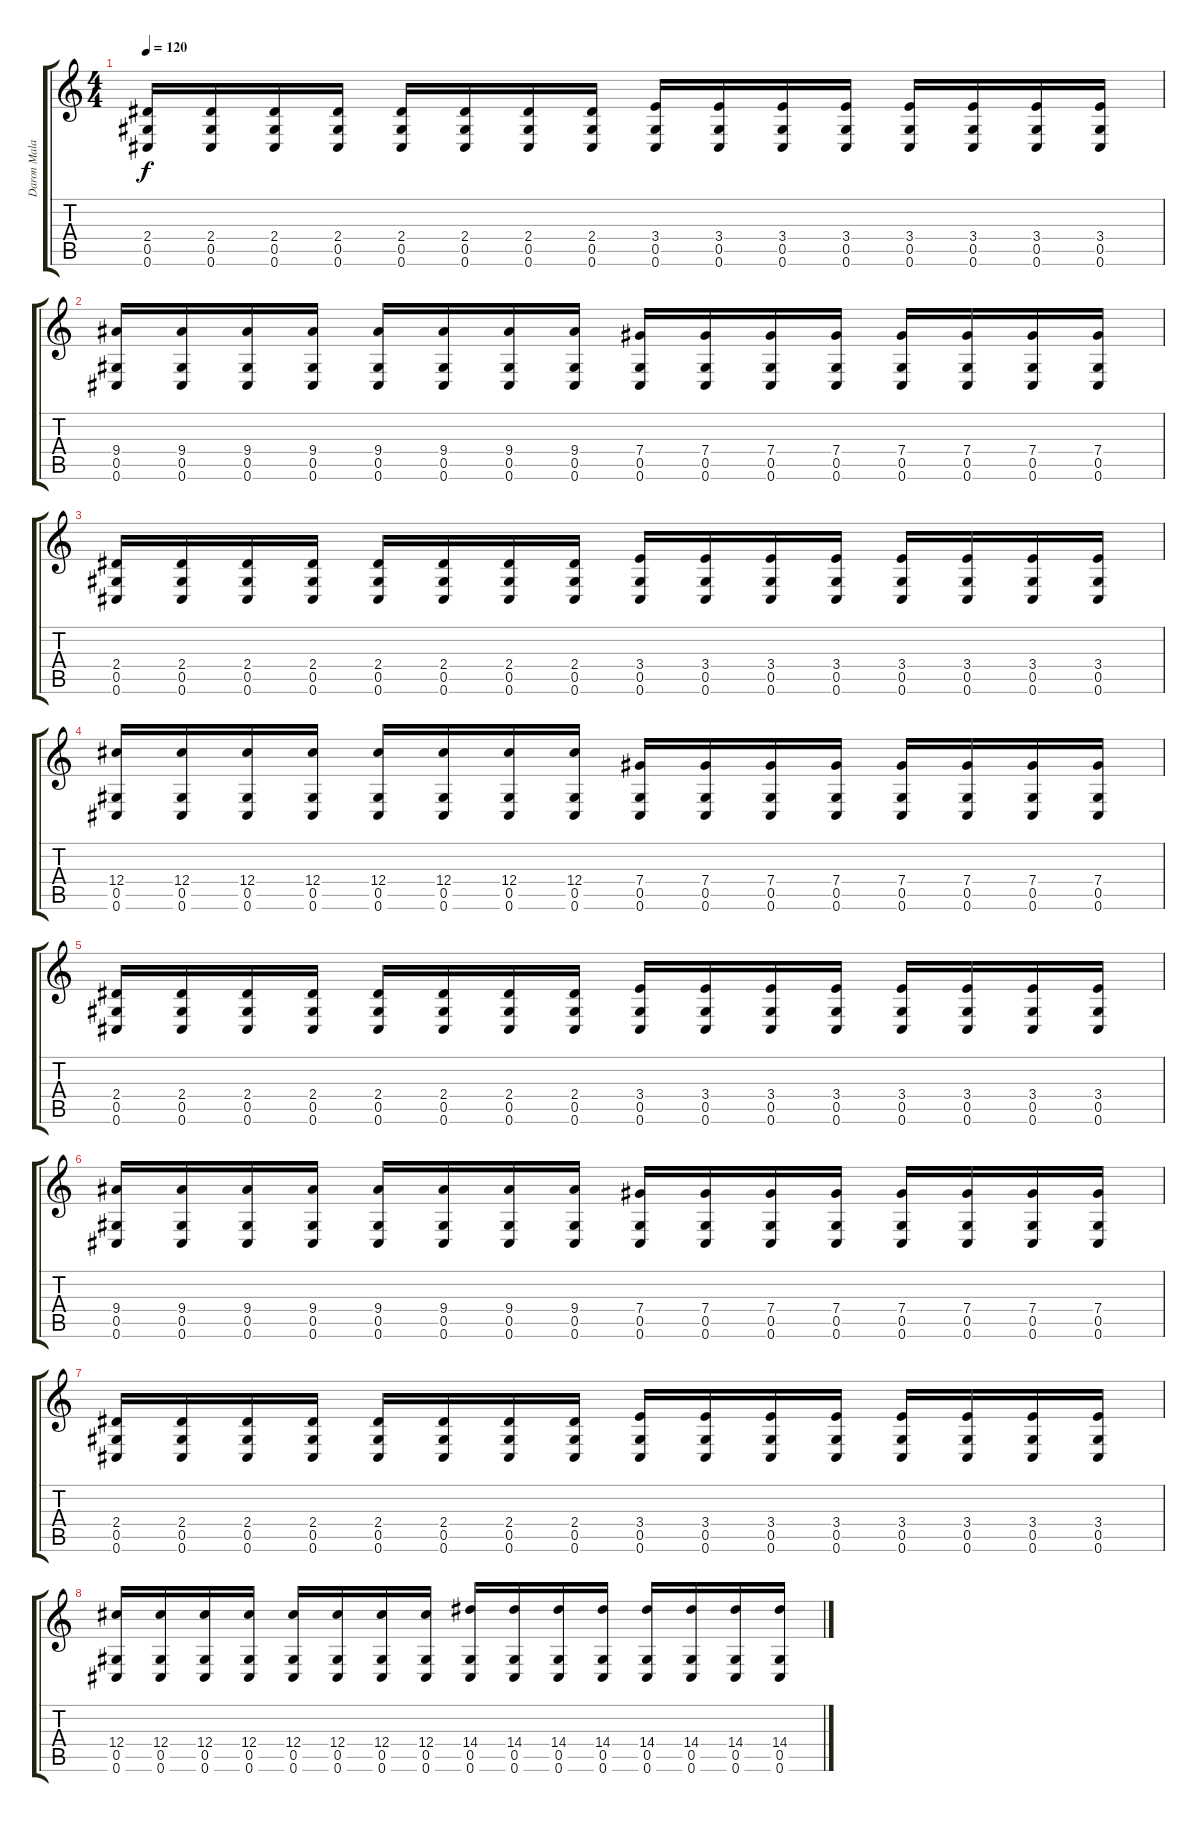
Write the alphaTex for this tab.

\track ("Daron Malakian" "Daron Mala") {instrument acousticguitarnylon}
\staff {score tabs}
\tuning (Eb4 Bb3 Gb3 Db3 Ab2 Db2) {hide}
\ts (4 4)
\tempo 120
\clef g2
\ks c
(2.4 0.5 0.6).16{dy f instrument acousticguitarnylon} (2.4 0.5 0.6).16 (2.4 0.5 0.6).16 (2.4 0.5 0.6).16 (2.4 0.5 0.6).16 (2.4 0.5 0.6).16 (2.4 0.5 0.6).16 (2.4 0.5 0.6).16 (3.4 0.5 0.6).16 (3.4 0.5 0.6).16 (3.4 0.5 0.6).16 (3.4 0.5 0.6).16 (3.4 0.5 0.6).16 (3.4 0.5 0.6).16 (3.4 0.5 0.6).16 (3.4 0.5 0.6).16 |
(9.4 0.5 0.6).16 (9.4 0.5 0.6).16 (9.4 0.5 0.6).16 (9.4 0.5 0.6).16 (9.4 0.5 0.6).16 (9.4 0.5 0.6).16 (9.4 0.5 0.6).16 (9.4 0.5 0.6).16 (7.4 0.5 0.6).16 (7.4 0.5 0.6).16 (7.4 0.5 0.6).16 (7.4 0.5 0.6).16 (7.4 0.5 0.6).16 (7.4 0.5 0.6).16 (7.4 0.5 0.6).16 (7.4 0.5 0.6).16 |
(2.4 0.5 0.6).16 (2.4 0.5 0.6).16 (2.4 0.5 0.6).16 (2.4 0.5 0.6).16 (2.4 0.5 0.6).16 (2.4 0.5 0.6).16 (2.4 0.5 0.6).16 (2.4 0.5 0.6).16 (3.4 0.5 0.6).16 (3.4 0.5 0.6).16 (3.4 0.5 0.6).16 (3.4 0.5 0.6).16 (3.4 0.5 0.6).16 (3.4 0.5 0.6).16 (3.4 0.5 0.6).16 (3.4 0.5 0.6).16 |
(12.4 0.5 0.6).16 (12.4 0.5 0.6).16 (12.4 0.5 0.6).16 (12.4 0.5 0.6).16 (12.4 0.5 0.6).16 (12.4 0.5 0.6).16 (12.4 0.5 0.6).16 (12.4 0.5 0.6).16 (7.4 0.5 0.6).16 (7.4 0.5 0.6).16 (7.4 0.5 0.6).16 (7.4 0.5 0.6).16 (7.4 0.5 0.6).16 (7.4 0.5 0.6).16 (7.4 0.5 0.6).16 (7.4 0.5 0.6).16 |
(2.4 0.5 0.6).16 (2.4 0.5 0.6).16 (2.4 0.5 0.6).16 (2.4 0.5 0.6).16 (2.4 0.5 0.6).16 (2.4 0.5 0.6).16 (2.4 0.5 0.6).16 (2.4 0.5 0.6).16 (3.4 0.5 0.6).16 (3.4 0.5 0.6).16 (3.4 0.5 0.6).16 (3.4 0.5 0.6).16 (3.4 0.5 0.6).16 (3.4 0.5 0.6).16 (3.4 0.5 0.6).16 (3.4 0.5 0.6).16 |
(9.4 0.5 0.6).16 (9.4 0.5 0.6).16 (9.4 0.5 0.6).16 (9.4 0.5 0.6).16 (9.4 0.5 0.6).16 (9.4 0.5 0.6).16 (9.4 0.5 0.6).16 (9.4 0.5 0.6).16 (7.4 0.5 0.6).16 (7.4 0.5 0.6).16 (7.4 0.5 0.6).16 (7.4 0.5 0.6).16 (7.4 0.5 0.6).16 (7.4 0.5 0.6).16 (7.4 0.5 0.6).16 (7.4 0.5 0.6).16 |
(2.4 0.5 0.6).16 (2.4 0.5 0.6).16 (2.4 0.5 0.6).16 (2.4 0.5 0.6).16 (2.4 0.5 0.6).16 (2.4 0.5 0.6).16 (2.4 0.5 0.6).16 (2.4 0.5 0.6).16 (3.4 0.5 0.6).16 (3.4 0.5 0.6).16 (3.4 0.5 0.6).16 (3.4 0.5 0.6).16 (3.4 0.5 0.6).16 (3.4 0.5 0.6).16 (3.4 0.5 0.6).16 (3.4 0.5 0.6).16 |
(12.4 0.5 0.6).16 (12.4 0.5 0.6).16 (12.4 0.5 0.6).16 (12.4 0.5 0.6).16 (12.4 0.5 0.6).16 (12.4 0.5 0.6).16 (12.4 0.5 0.6).16 (12.4 0.5 0.6).16 (14.4 0.5 0.6).16 (14.4 0.5 0.6).16 (14.4 0.5 0.6).16 (14.4 0.5 0.6).16 (14.4 0.5 0.6).16 (14.4 0.5 0.6).16 (14.4 0.5 0.6).16 (14.4 0.5 0.6).16
